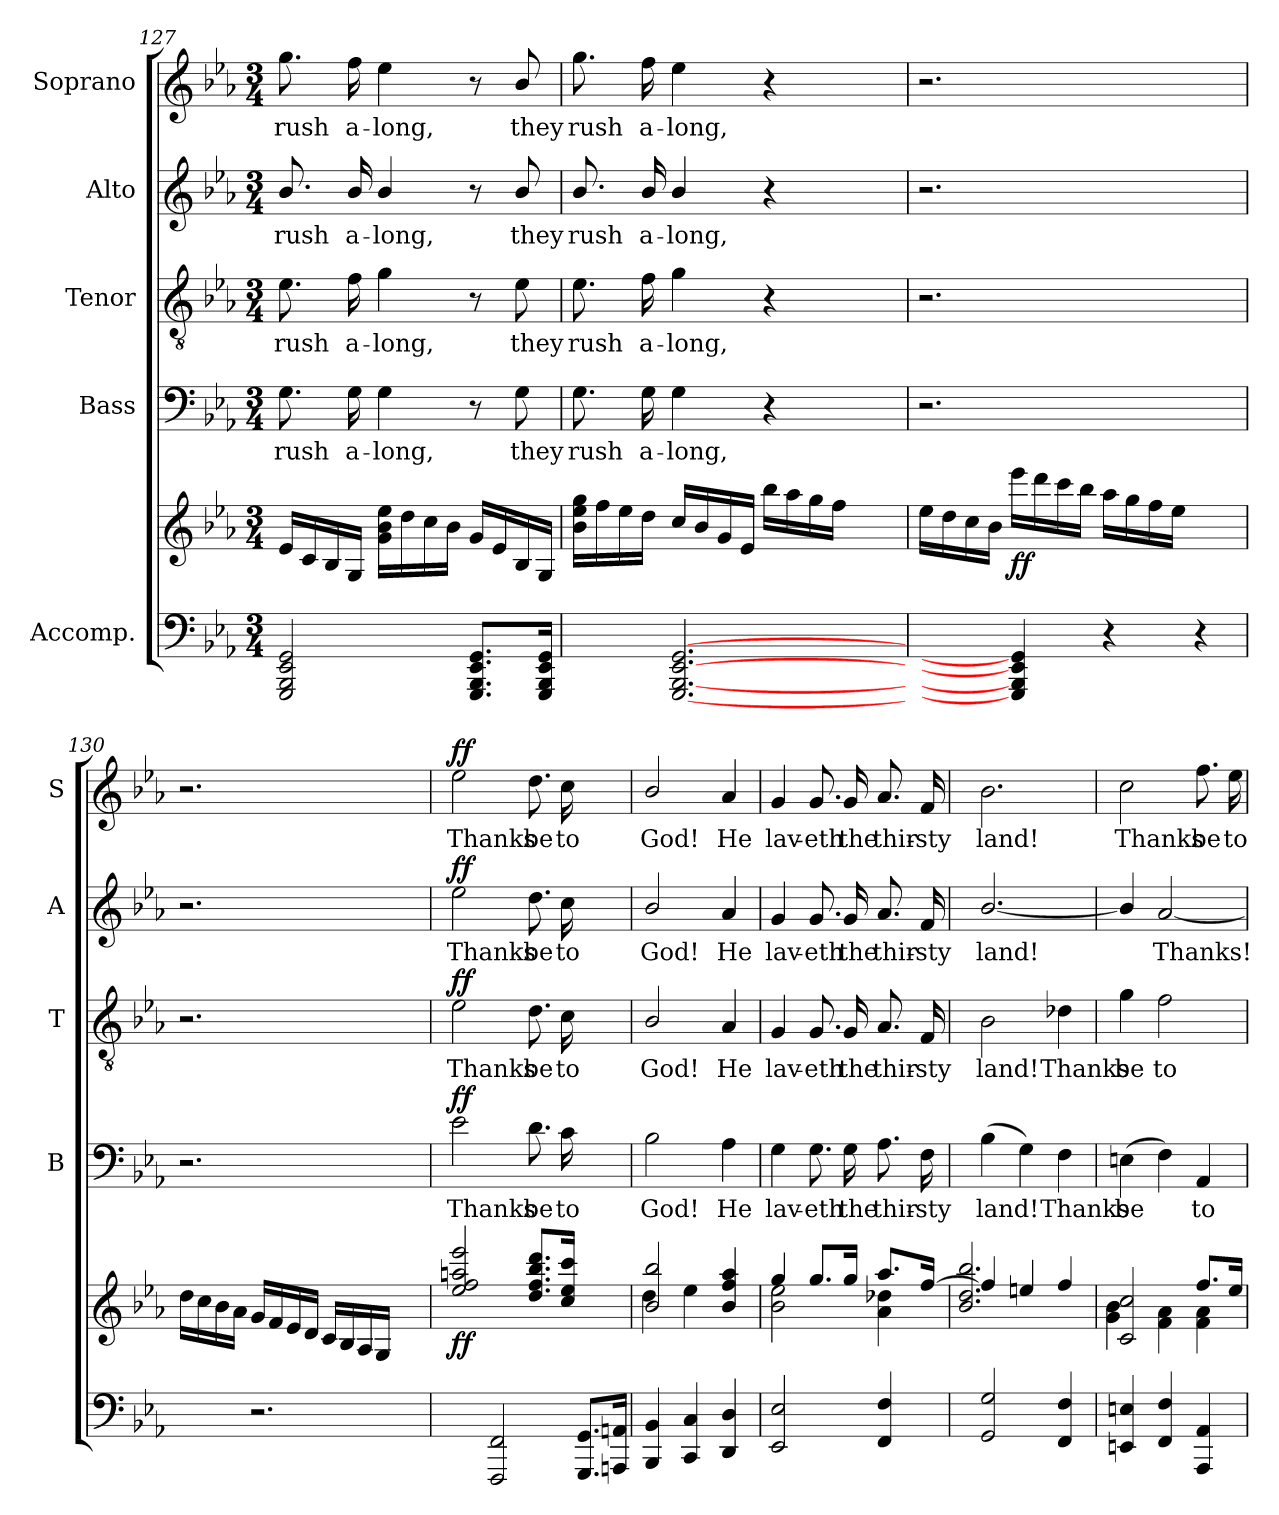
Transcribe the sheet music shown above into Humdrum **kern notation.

**kern	**kern	**dynam	**kern	**text	**dynam	**kern	**text	**dynam	**kern	**text	**dynam	**kern	**text	**dynam
*part5	*part5	*part5	*part4	*part4	*part4	*part3	*part3	*part3	*part2	*part2	*part2	*part1	*part1	*part1
*staff6	*staff5	*staff5/6	*staff4	*staff4	*staff4	*staff3	*staff3	*staff3	*staff2	*staff2	*staff2	*staff1	*staff1	*staff1
*I"Accomp.	*	*	*I"Bass	*	*	*I"Tenor	*	*	*I"Alto	*	*	*I"Soprano	*	*
*	*	*	*I'B	*	*	*I'T	*	*	*I'A	*	*	*I'S	*	*
*clefF4	*clefG2	*	*clefF4	*	*	*clefGv2	*	*	*clefG2	*	*	*clefG2	*	*
*k[b-e-a-]	*k[b-e-a-]	*	*k[b-e-a-]	*	*	*k[b-e-a-]	*	*	*k[b-e-a-]	*	*	*k[b-e-a-]	*	*
*E-:	*E-:	*	*E-:	*	*	*E-:	*	*	*E-:	*	*	*E-:	*	*
*M3/4	*M3/4	*	*M3/4	*	*	*M3/4	*	*	*M3/4	*	*	*M3/4	*	*
=127	=127	=127	=127	=127	=127	=127	=127	=127	=127	=127	=127	=127	=127	=127
*^	*	*	*	*	*	*	*	*	*	*	*	*	*	*
!	!LO:N:vis=1	!	!	!	!LO:LY:b	!	!	!LO:LY:b	!	!	!LO:LY:b	!	!	!LO:LY:b	!
2GGG/ 2BBB-/ 2EE-/ 2GG/	2.ryy	16e-/LL	.	8.G\	rush	.	8.e-\	rush	.	8.b-/	rush	.	8.gg\	rush	.
.	.	16c/	.	.	.	.	.	.	.	.	.	.	.	.	.
.	.	16B-/	.	.	.	.	.	.	.	.	.	.	.	.	.
!	!	!	!	!	!LO:LY:b	!	!	!LO:LY:b	!	!	!LO:LY:b	!	!	!LO:LY:b	!
.	.	16G/JJ	.	16G\	a-	.	16f\	a-	.	16b-/	a-	.	16ff\	a-	.
!	!	!	!	!	!LO:LY:b	!	!	!LO:LY:b	!	!	!LO:LY:b	!	!	!LO:LY:b	!
.	.	16g\ 16b-\ 16ee-\LL	.	4G\	-long,	.	4g\	-long,	.	4b-/	-long,	.	4ee-\	-long,	.
.	.	16dd\	.	.	.	.	.	.	.	.	.	.	.	.	.
.	.	16cc\	.	.	.	.	.	.	.	.	.	.	.	.	.
.	.	16b-\JJ	.	.	.	.	.	.	.	.	.	.	.	.	.
8.GGG/ 8.BBB-/ 8.EE-/ 8.GG/L	.	16g/LL	.	8r	.	.	8r	.	.	8r	.	.	8r	.	.
.	.	16e-/	.	.	.	.	.	.	.	.	.	.	.	.	.
!	!	!	!	!	!LO:LY:b	!	!	!LO:LY:b	!	!	!LO:LY:b	!	!	!LO:LY:b	!
.	.	16B-/	.	8G\	they	.	8e-\	they	.	8b-/	they	.	8b-/	they	.
16GGG/ 16BBB-/ 16EE-/ 16GG/Jk	.	16G/JJ	.	.	.	.	.	.	.	.	.	.	.	.	.
*v	*v	*	*	*	*	*	*	*	*	*	*	*	*	*	*
!!LO:PB:g=z
=128	=128	=128	=128	=128	=128	=128	=128	=128	=128	=128	=128	=128	=128	=128
*	*^	*	*	*	*	*	*	*	*	*	*	*	*	*
!	!	!LO:N:vis=1	!	!	!LO:LY:b	!	!	!LO:LY:b	!	!	!LO:LY:b	!	!	!LO:LY:b	!
4ryy	16b-\ 16ee-\ 16gg\LL	2.ryy	.	8.G\	rush	.	8.e-\	rush	.	8.b-/	rush	.	8.gg\	rush	.
.	16ff\	.	.	.	.	.	.	.	.	.	.	.	.	.	.
.	16ee-\	.	.	.	.	.	.	.	.	.	.	.	.	.	.
!	!	!	!	!	!LO:LY:b	!	!	!LO:LY:b	!	!	!LO:LY:b	!	!	!LO:LY:b	!
.	16dd\JJ	.	.	16G\	a-	.	16f\	a-	.	16b-/	a-	.	16ff\	a-	.
!	!	!	!	!	!LO:LY:b	!	!	!LO:LY:b	!	!	!LO:LY:b	!	!	!LO:LY:b	!
[2.GGG/ [2.BBB-/ [2.EE-/ [2.GG/	16cc/LL	.	.	4G\	-long,	.	4g\	-long,	.	4b-/	-long,	.	4ee-\	-long,	.
.	16b-/	.	.	.	.	.	.	.	.	.	.	.	.	.	.
.	16g/	.	.	.	.	.	.	.	.	.	.	.	.	.	.
.	16e-/JJ	.	.	.	.	.	.	.	.	.	.	.	.	.	.
.	16bb-\LL	.	.	4r	.	.	4r	.	.	4r	.	.	4r	.	.
.	16aa-\	.	.	.	.	.	.	.	.	.	.	.	.	.	.
.	16gg\	.	.	.	.	.	.	.	.	.	.	.	.	.	.
.	16ff\JJ	.	.	.	.	.	.	.	.	.	.	.	.	.	.
.	4ryy	4ryy	.	4ryy	.	.	4ryy	.	.	4ryy	.	.	4ryy	.	.
=129	=129	=129	=129	=129	=129	=129	=129	=129	=129	=129	=129	=129	=129	=129	=129
!	!	!LO:N:vis=1	!	!	!	!	!	!	!	!	!	!	!	!	!
4ryy	16ee-\LL	2.ryy	.	2.r	.	.	2.r	.	.	2.r	.	.	2.r	.	.
.	16dd\	.	.	.	.	.	.	.	.	.	.	.	.	.	.
.	16cc\	.	.	.	.	.	.	.	.	.	.	.	.	.	.
.	16b-\JJ	.	.	.	.	.	.	.	.	.	.	.	.	.	.
!	!	!	!LO:DY:b	!	!	!	!	!	!	!	!	!	!	!	!
4GGG/] 4BBB-/] 4EE-/] 4GG/]	16eee-\LL	.	ff	.	.	.	.	.	.	.	.	.	.	.	.
.	16ddd\	.	.	.	.	.	.	.	.	.	.	.	.	.	.
.	16ccc\	.	.	.	.	.	.	.	.	.	.	.	.	.	.
.	16bb-\JJ	.	.	.	.	.	.	.	.	.	.	.	.	.	.
4r	16aa-\LL	.	.	.	.	.	.	.	.	.	.	.	.	.	.
.	16gg\	.	.	.	.	.	.	.	.	.	.	.	.	.	.
.	16ff\	.	.	.	.	.	.	.	.	.	.	.	.	.	.
.	16ee-\JJ	.	.	.	.	.	.	.	.	.	.	.	.	.	.
4r	4ryy	4ryy	.	4ryy	.	.	4ryy	.	.	4ryy	.	.	4ryy	.	.
=130	=130	=130	=130	=130	=130	=130	=130	=130	=130	=130	=130	=130	=130	=130	=130
4ryy	16dd\LL	2.ryy	.	2.r	.	.	2.r	.	.	2.r	.	.	2.r	.	.
.	16cc\	.	.	.	.	.	.	.	.	.	.	.	.	.	.
.	16b-\	.	.	.	.	.	.	.	.	.	.	.	.	.	.
.	16a-\JJ	.	.	.	.	.	.	.	.	.	.	.	.	.	.
2.r	16g/LL	.	.	.	.	.	.	.	.	.	.	.	.	.	.
.	16f/	.	.	.	.	.	.	.	.	.	.	.	.	.	.
.	16e-/	.	.	.	.	.	.	.	.	.	.	.	.	.	.
.	16d/JJ	.	.	.	.	.	.	.	.	.	.	.	.	.	.
.	16c/LL	.	.	.	.	.	.	.	.	.	.	.	.	.	.
.	16B-/	.	.	.	.	.	.	.	.	.	.	.	.	.	.
.	16A-/	.	.	.	.	.	.	.	.	.	.	.	.	.	.
.	16G/JJ	.	.	.	.	.	.	.	.	.	.	.	.	.	.
.	4ryy	4ryy	.	4ryy	.	.	4ryy	.	.	4ryy	.	.	4ryy	.	.
=131	=131	=131	=131	=131	=131	=131	=131	=131	=131	=131	=131	=131	=131	=131	=131
!	!	!LO:N:vis=1	!LO:DY:b	!	!LO:LY:b	!LO:DY:b	!	!LO:LY:b	!LO:DY:b	!	!LO:LY:b	!LO:DY:b	!	!LO:LY:b	!LO:DY:b
4ryy	2ee-/ 2ff/ 2aan/ 2eee-/	2.ryy	ff	2e-\	Thanks	ff	2e-\	Thanks	ff	2ee-\	Thanks	ff	2ee-\	Thanks	ff
2FFF/ 2FF/	.	.	.	.	.	.	.	.	.	.	.	.	.	.	.
!	!	!	!	!	!LO:LY:b	!	!	!LO:LY:b	!	!	!LO:LY:b	!	!	!LO:LY:b	!
.	8.dd/ 8.ff/ 8.bb-/ 8.ddd/L	.	.	8.d\	be	.	8.d\	be	.	8.dd\	be	.	8.dd\	be	.
!	!	!	!	!	!LO:LY:b	!	!	!LO:LY:b	!	!	!LO:LY:b	!	!	!LO:LY:b	!
.	16cc/ 16ee-/ 16ccc/Jk	.	.	16c\	to	.	16c\	to	.	16cc\	to	.	16cc\	to	.
8.GGG/ 8.GG/L	4ryy	4ryy	.	4ryy	.	.	4ryy	.	.	4ryy	.	.	4ryy	.	.
16AAAn/ 16AAn/Jk	.	.	.	.	.	.	.	.	.	.	.	.	.	.	.
=132	=132	=132	=132	=132	=132	=132	=132	=132	=132	=132	=132	=132	=132	=132	=132
!	!	!	!	!	!LO:LY:b	!	!	!LO:LY:b	!	!	!LO:LY:b	!	!	!LO:LY:b	!
4BBB-/ 4BB-/	2b-/ 2bb-/	4dd\	.	2B-\	God!	.	2B-/	God!	.	2b-/	God!	.	2b-/	God!	.
4CC/ 4C/	.	4ee-\	.	.	.	.	.	.	.	.	.	.	.	.	.
!	!	!	!	!	!LO:LY:b	!	!	!LO:LY:b	!	!	!LO:LY:b	!	!	!LO:LY:b	!
4DD/ 4D/	4b-/ 4ff/ 4aa-i/	4ryy	.	4A-\	He	.	4A-/	He	.	4a-/	He	.	4a-/	He	.
=133	=133	=133	=133	=133	=133	=133	=133	=133	=133	=133	=133	=133	=133	=133	=133
!	!	!	!	!	!LO:LY:b	!	!	!LO:LY:b	!	!	!LO:LY:b	!	!	!LO:LY:b	!
2EE-/ 2E-/	4gg/	2b-\ 2ee-\	.	4G\	lav-	.	4G/	lav-	.	4g/	lav-	.	4g/	lav-	.
!	!	!	!	!	!LO:LY:b	!	!	!LO:LY:b	!	!	!LO:LY:b	!	!	!LO:LY:b	!
.	8.gg/L	.	.	8.G\	-eth	.	8.G/	-eth	.	8.g/	-eth	.	8.g/	-eth	.
!	!	!	!	!	!LO:LY:b	!	!	!LO:LY:b	!	!	!LO:LY:b	!	!	!LO:LY:b	!
.	16gg/Jk	.	.	16G\	the	.	16G/	the	.	16g/	the	.	16g/	the	.
!	!	!	!	!	!LO:LY:b	!	!	!LO:LY:b	!	!	!LO:LY:b	!	!	!LO:LY:b	!
4FF/ 4F/	8.aa-/L	4a-\ 4dd-X\	.	8.A-\	thir-	.	8.A-/	thir-	.	8.a-/	thir-	.	8.a-/	thir-	.
!	!	!	!	!	!LO:LY:b	!	!	!LO:LY:b	!	!	!LO:LY:b	!	!	!LO:LY:b	!
.	[>16ff/Jk	.	.	16F\	-sty	.	16F/	-sty	.	16f/	-sty	.	16f/	-sty	.
!!LO:LB:g=z
=134	=134	=134	=134	=134	=134	=134	=134	=134	=134	=134	=134	=134	=134	=134	=134
!	!	!	!	!	!LO:LY:b	!	!	!LO:LY:b	!	!	!LO:LY:b	!	!	!LO:LY:b	!
2GG/ 2G/	4ff/]	2.b-/ 2.dd/ 2.bb-/	.	(>4B-\	land!	.	2B-\	land!	.	[2.b-/	land!	.	2.b-\	land!	.
.	4een/	.	.	4G\)	.	.	.	.	.	.	.	.	.	.	.
!	!	!	!	!	!LO:LY:b	!	!	!LO:LY:b	!	!	!	!	!	!	!
4FF/ 4F/	4ff/	.	.	4F\	Thanks	.	4d-X\	Thanks	.	.	.	.	.	.	.
=135	=135	=135	=135	=135	=135	=135	=135	=135	=135	=135	=135	=135	=135	=135	=135
!	!	!	!	!	!LO:LY:b	!	!	!LO:LY:b	!	!	!	!	!	!LO:LY:b	!
4EEn/ 4En/	2c/ 2cc/	4g\ 4b-\	.	(>4En\	be	.	4g\	be	.	4b-/]	.	.	2cc\	Thanks	.
!	!	!	!	!	!	!	!	!LO:LY:b	!	!	!LO:LY:b	!	!	!	!
4FF/ 4F/	.	4f\ 4a-\	.	4F\)	.	.	2f\	to	.	[2a-/	Thanks!	.	.	.	.
!	!	!	!	!	!LO:LY:b	!	!	!	!	!	!	!	!	!LO:LY:b	!
4AAA-/ 4AA-/	8.ff/L	4f\ 4a-\	.	4AA-/	to	.	.	.	.	.	.	.	8.ff\	be	.
!	!	!	!	!	!	!	!	!	!	!	!	!	!	!LO:LY:b	!
.	16ee-/Jk	.	.	.	.	.	.	.	.	.	.	.	16ee-\	to	.
*	*v	*v	*	*	*	*	*	*	*	*	*	*	*	*	*
=	=	=	=	=	=	=	=	=	=	=	=	=	=	=
*-	*-	*-	*-	*-	*-	*-	*-	*-	*-	*-	*-	*-	*-	*-
